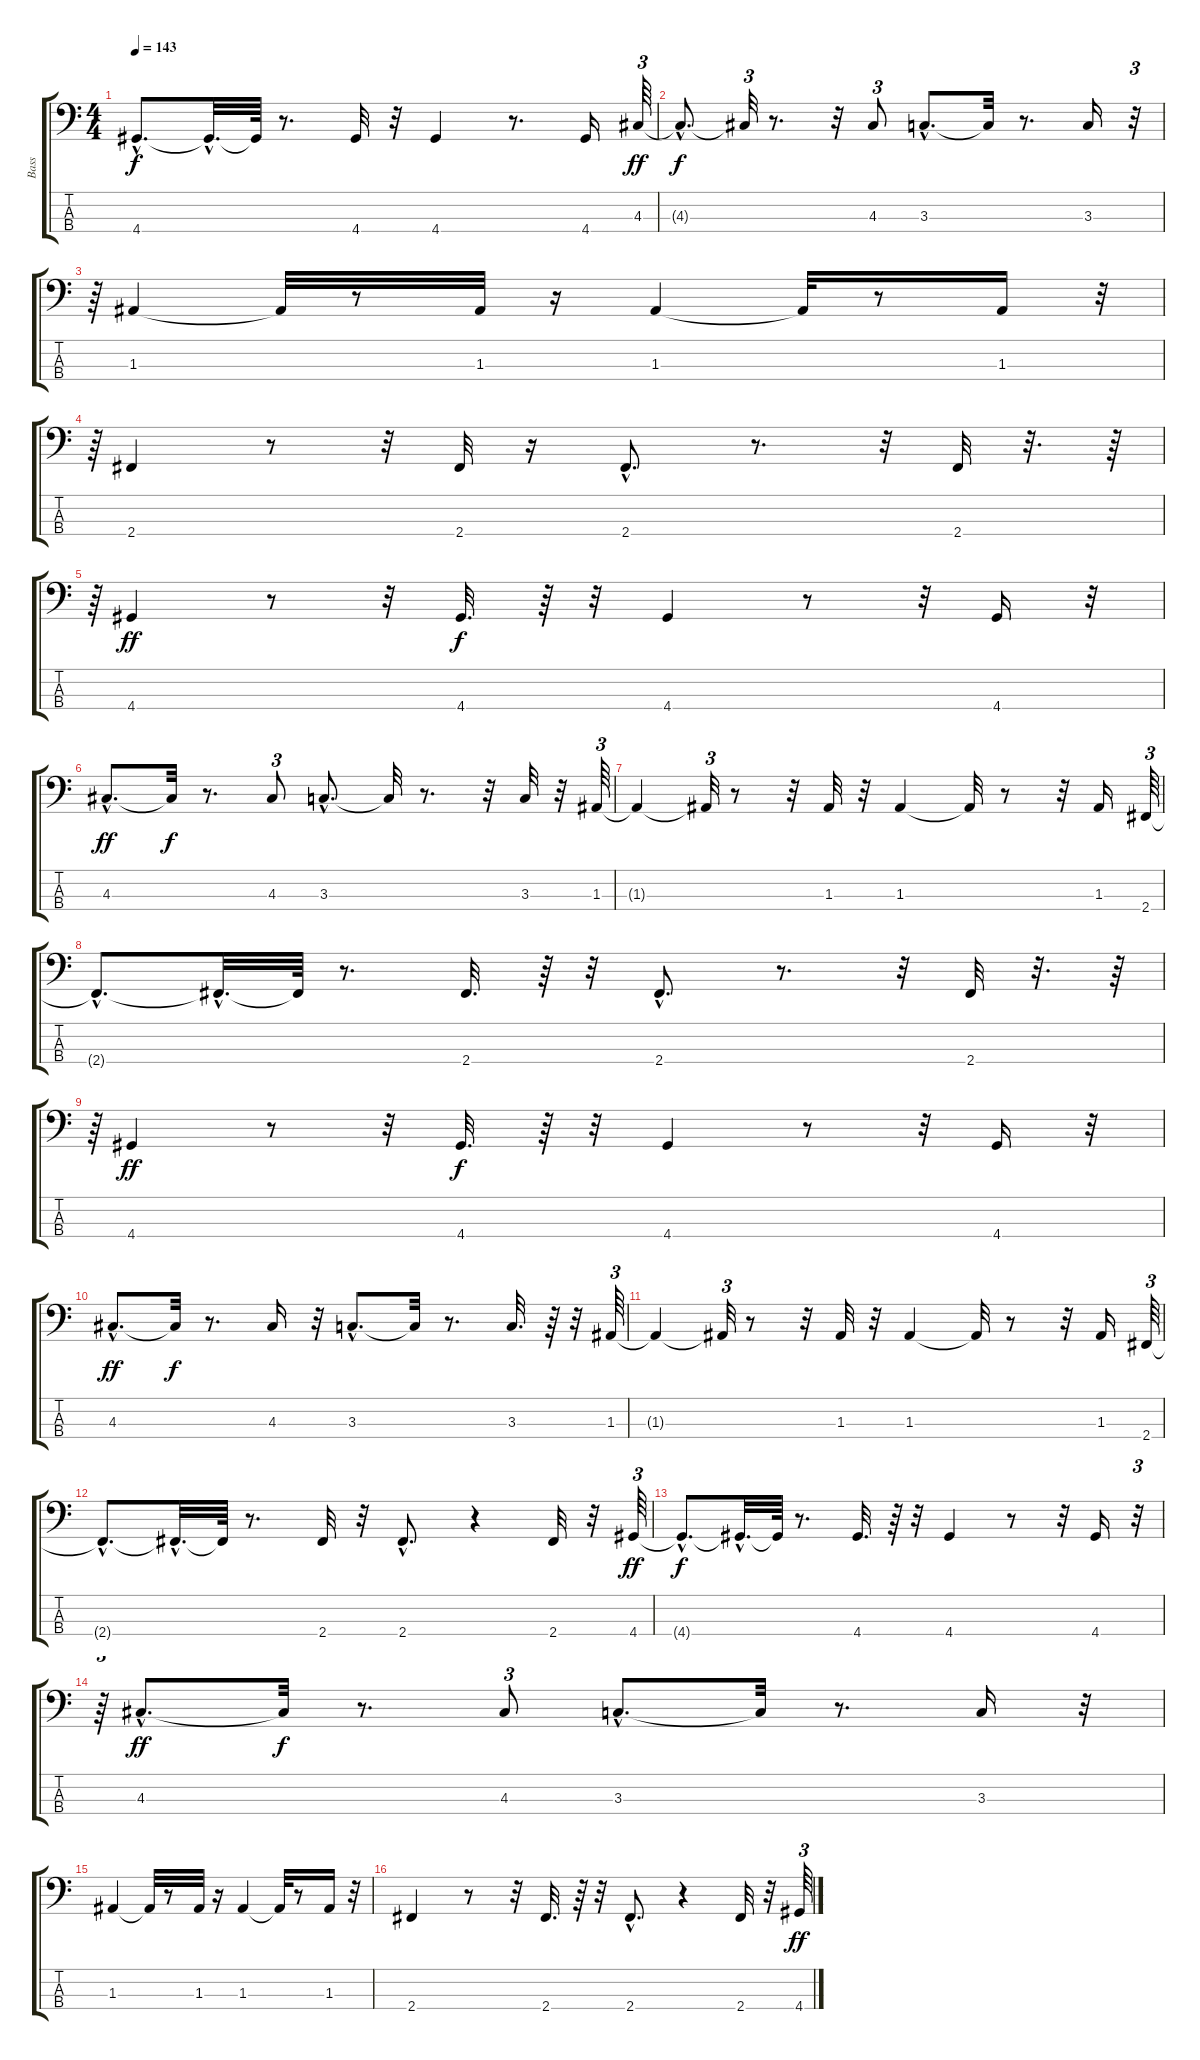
\track ("Bass" "Bass") {instrument acousticbass}
\staff {score tabs}
\tuning (G2 D2 A1 E1) {hide}
\ts (4 4)
\tempo 143
\clef f4
\ks c
4.4{hac t}.8{d dy f} 4.4{hac t}.32{d} 4.4{t}.64 r.8{d} 4.4.32 r.32 4.4.4 r.8{d} 4.4.16 4.3.64{tu (3 2) dy ff} |
4.3{hac t}.8{d dy f} 4.3{t}.32{tu (3 2)} r.8{d} r.32 4.3.8{tu (3 2)} 3.3{hac}.8{d} 3.3{t}.32 r.8{d} 3.3.16 r.32{tu (3 2)} |
r.64{tu (3 2)} 1.3.4 1.3{t}.32 r.8 1.3.32 r.16 1.3.4 1.3{t}.32 r.8 1.3.16 r.32{tu (3 2)} |
r.64{tu (3 2)} 2.4.4 r.8 r.32 2.4.32 r.16 2.4{hac}.8{d} r.8{d} r.32 2.4.32 r.32{d} r.64 |
r.64{tu (3 2)} 4.4.4{dy ff} r.8 r.32 4.4.32{d dy f} r.64 r.32 4.4.4 r.8 r.32 4.4.16 r.32 |
4.3{hac}.8{d dy ff} 4.3{t}.32{dy f} r.8{d} 4.3.8{tu (3 2)} 3.3{hac}.8{d} 3.3{t}.32 r.8{d} r.32 3.3.32 r.32 1.3.64{tu (3 2)} |
1.3{t}.4 1.3{t}.32{tu (3 2)} r.8 r.32 1.3.32 r.32 1.3.4 1.3{t}.32 r.8 r.32 1.3.16 2.4.64{tu (3 2)} |
2.4{hac t}.8{d} 2.4{hac t}.32{d} 2.4{t}.64 r.8{d} 2.4.32{d} r.64 r.32 2.4{hac}.8{d} r.8{d} r.32 2.4.32 r.32{d} r.64 |
r.64{tu (3 2)} 4.4.4{dy ff} r.8 r.32 4.4.32{d dy f} r.64 r.32 4.4.4 r.8 r.32 4.4.16 r.32 |
4.3{hac}.8{d dy ff} 4.3{t}.32{dy f} r.8{d} 4.3.16 r.32 3.3{hac}.8{d} 3.3{t}.32 r.8{d} 3.3.32{d} r.64 r.32 1.3.64{tu (3 2)} |
1.3{t}.4 1.3{t}.32{tu (3 2)} r.8 r.32 1.3.32 r.32 1.3.4 1.3{t}.32 r.8 r.32 1.3.16 2.4.64{tu (3 2)} |
2.4{hac t}.8{d} 2.4{hac t}.32{d} 2.4{t}.64 r.8{d} 2.4.32 r.32 2.4{hac}.8{d} r.4 2.4.32 r.32 4.4.64{tu (3 2) dy ff} |
4.4{hac t}.8{d dy f} 4.4{hac t}.32{d} 4.4{t}.64 r.8{d} 4.4.32{d} r.64 r.32 4.4.4 r.8 r.32 4.4.16 r.32{tu (3 2)} |
r.64{tu (3 2)} 4.3{hac}.8{d dy ff} 4.3{t}.32{dy f} r.8{d} 4.3.8{tu (3 2)} 3.3{hac}.8{d} 3.3{t}.32 r.8{d} 3.3.16 r.32 |
1.3.4 1.3{t}.32 r.8 1.3.32 r.16 1.3.4 1.3{t}.32 r.8 1.3.16 r.32 |
2.4.4 r.8 r.32 2.4.32{d} r.64 r.32 2.4{hac}.8{d} r.4 2.4.32 r.32 4.4.64{tu (3 2) dy ff}
